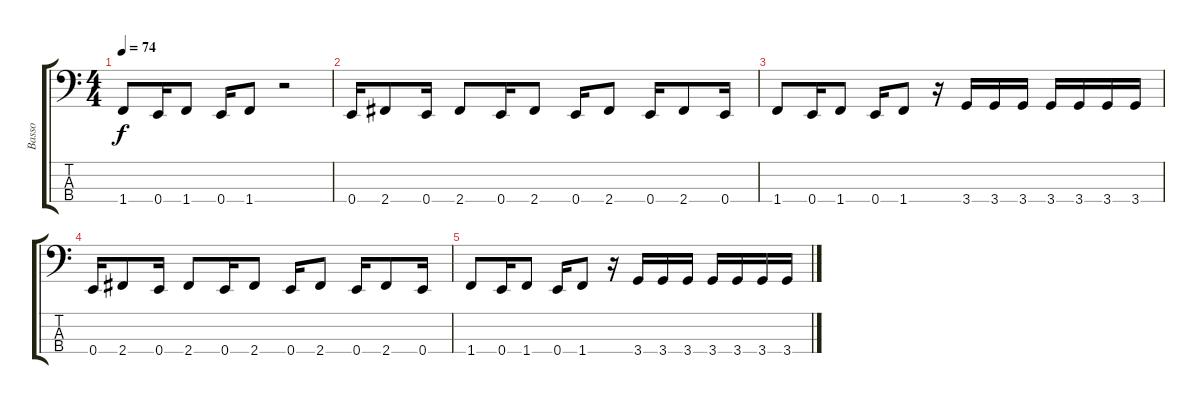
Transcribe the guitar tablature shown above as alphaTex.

\track ("Basso" "Basso") {instrument electricbassfinger}
\staff {score tabs}
\tuning (G2 D2 A1 E1) {hide}
\ts (4 4)
\tempo 74
\clef f4
\ks c
1.4.8{dy f} 0.4.16 1.4.8 0.4.16 1.4.8 r.2 |
0.4.16 2.4.8 0.4.16 2.4.8 0.4.16 2.4.8 0.4.16 2.4.8 0.4.16 2.4.8 0.4.16 |
1.4.8 0.4.16 1.4.8 0.4.16 1.4.8 r.16 3.4.16 3.4.16 3.4.16 3.4.16 3.4.16 3.4.16 3.4.16 |
0.4.16 2.4.8 0.4.16 2.4.8 0.4.16 2.4.8 0.4.16 2.4.8 0.4.16 2.4.8 0.4.16 |
1.4.8 0.4.16 1.4.8 0.4.16 1.4.8 r.16 3.4.16 3.4.16 3.4.16 3.4.16 3.4.16 3.4.16 3.4.16
